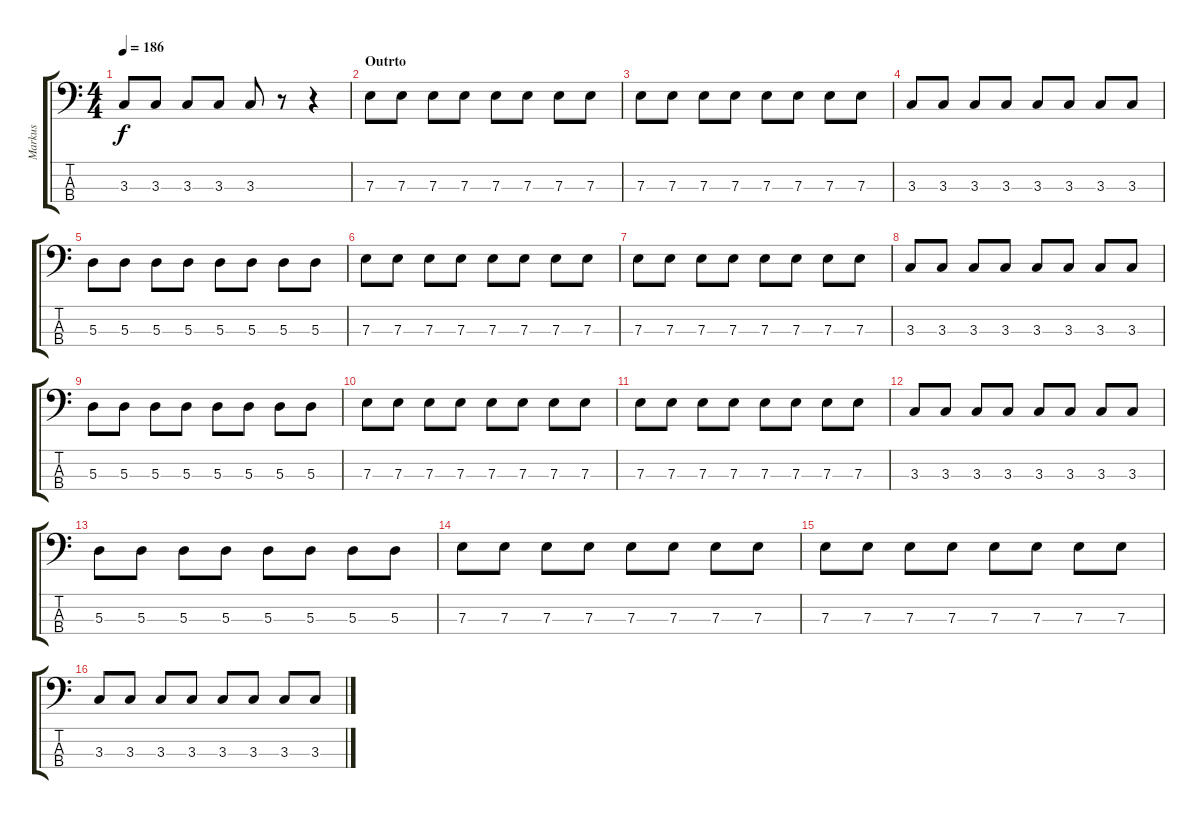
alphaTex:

\track ("Markus" "Markus") {instrument electricbassfinger}
\staff {score tabs}
\tuning (G2 D2 A1 E1) {hide}
\ts (4 4)
\tempo 186
\clef f4
\ks c
3.3.8{dy f} 3.3.8 3.3.8 3.3.8 3.3.8 r.8 r.4 |
\section ("" "Outrto")
7.3.8 7.3.8 7.3.8 7.3.8 7.3.8 7.3.8 7.3.8 7.3.8 |
7.3.8 7.3.8 7.3.8 7.3.8 7.3.8 7.3.8 7.3.8 7.3.8 |
3.3.8 3.3.8 3.3.8 3.3.8 3.3.8 3.3.8 3.3.8 3.3.8 |
5.3.8 5.3.8 5.3.8 5.3.8 5.3.8 5.3.8 5.3.8 5.3.8 |
7.3.8 7.3.8 7.3.8 7.3.8 7.3.8 7.3.8 7.3.8 7.3.8 |
7.3.8 7.3.8 7.3.8 7.3.8 7.3.8 7.3.8 7.3.8 7.3.8 |
3.3.8 3.3.8 3.3.8 3.3.8 3.3.8 3.3.8 3.3.8 3.3.8 |
5.3.8 5.3.8 5.3.8 5.3.8 5.3.8 5.3.8 5.3.8 5.3.8 |
7.3.8 7.3.8 7.3.8 7.3.8 7.3.8 7.3.8 7.3.8 7.3.8 |
7.3.8 7.3.8 7.3.8 7.3.8 7.3.8 7.3.8 7.3.8 7.3.8 |
3.3.8 3.3.8 3.3.8 3.3.8 3.3.8 3.3.8 3.3.8 3.3.8 |
5.3.8 5.3.8 5.3.8 5.3.8 5.3.8 5.3.8 5.3.8 5.3.8 |
7.3.8 7.3.8 7.3.8 7.3.8 7.3.8 7.3.8 7.3.8 7.3.8 |
7.3.8 7.3.8 7.3.8 7.3.8 7.3.8 7.3.8 7.3.8 7.3.8 |
3.3.8 3.3.8 3.3.8 3.3.8 3.3.8 3.3.8 3.3.8 3.3.8
